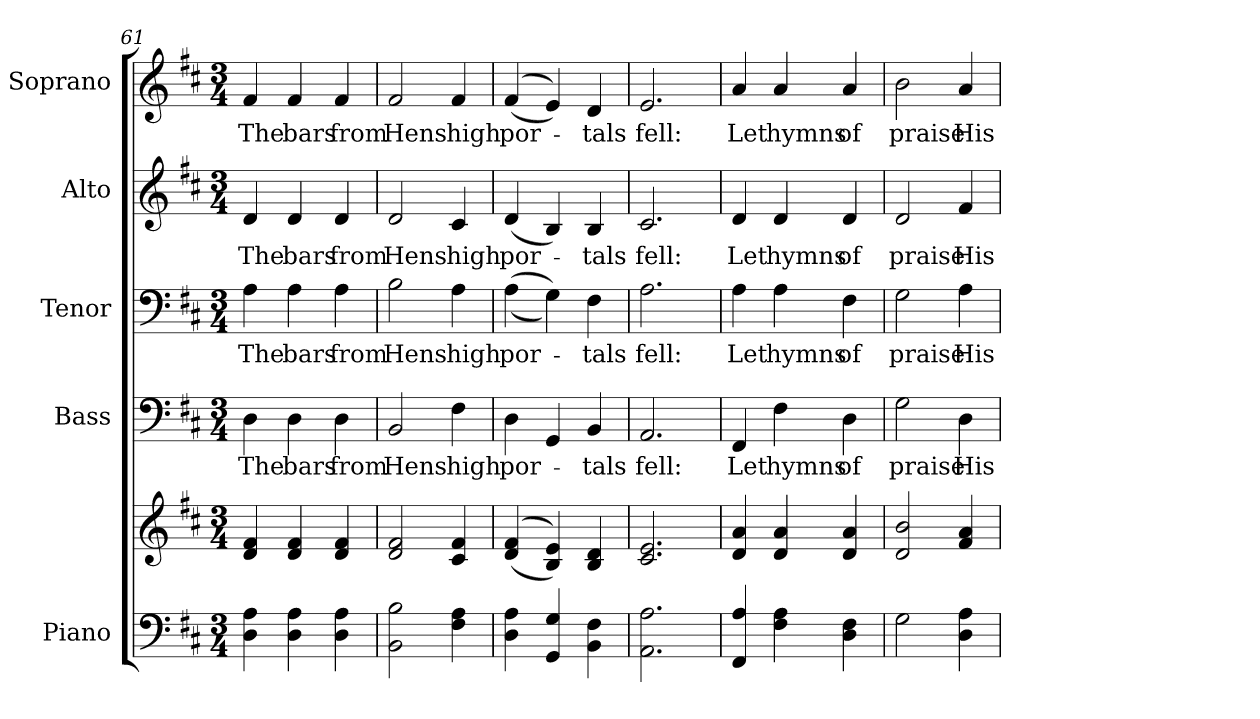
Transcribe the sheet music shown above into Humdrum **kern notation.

**kern	**kern	**kern	**text	**kern	**text	**kern	**text	**kern	**text
*part5	*part5	*part4	*part4	*part3	*part3	*part2	*part2	*part1	*part1
*staff6	*staff5	*staff4	*staff4	*staff3	*staff3	*staff2	*staff2	*staff1	*staff1
*I"Piano	*	*I"Bass	*	*I"Tenor	*	*I"Alto	*	*I"Soprano	*
*I'Pno.	*	*I'B.	*	*I'T.	*	*I'A.	*	*I'S.	*
*clefF4	*clefG2	*clefF4	*	*clefF4	*	*clefG2	*	*clefG2	*
*k[f#c#]	*k[f#c#]	*k[f#c#]	*	*k[f#c#]	*	*k[f#c#]	*	*k[f#c#]	*
*D:	*D:	*D:	*	*D:	*	*D:	*	*D:	*
*M3/4	*M3/4	*M3/4	*	*M3/4	*	*M3/4	*	*M3/4	*
=61	=61	=61	=61	=61	=61	=61	=61	=61	=61
!	!	!	!LO:LY:b:color=#000000	!	!	!	!	!	!
!	!	!	!	!	!LO:LY:b:color=#000000	!	!	!	!
!	!	!	!	!	!	!	!LO:LY:b:color=#000000	!	!
!	!	!	!	!	!	!	!	!	!LO:LY:b:color=#000000
4Di\ 4Ai	4di/ 4f#i	4Di\	The	4Ai\	The	4di/	The	4f#i/	The
!	!	!	!LO:LY:b:color=#000000	!	!	!	!	!	!
!	!	!	!	!	!LO:LY:b:color=#000000	!	!	!	!
!	!	!	!	!	!	!	!LO:LY:b:color=#000000	!	!
!	!	!	!	!	!	!	!	!	!LO:LY:b:color=#000000
4Di\ 4Ai	4di/ 4f#i	4Di\	bars	4Ai\	bars	4di/	bars	4f#i/	bars
!	!	!	!LO:LY:b:color=#000000	!	!	!	!	!	!
!	!	!	!	!	!LO:LY:b:color=#000000	!	!	!	!
!	!	!	!	!	!	!	!LO:LY:b:color=#000000	!	!
!	!	!	!	!	!	!	!	!	!LO:LY:b:color=#000000
4Di\ 4Ai	4di/ 4f#i	4Di\	from	4Ai\	from	4di/	from	4f#i/	from
=62	=62	=62	=62	=62	=62	=62	=62	=62	=62
!	!	!	!LO:LY:b:color=#000000	!	!	!	!	!	!
!	!	!	!	!	!LO:LY:b:color=#000000	!	!	!	!
!	!	!	!	!	!	!	!LO:LY:b:color=#000000	!	!
!	!	!	!	!	!	!	!	!	!LO:LY:b:color=#000000
2BBi\ 2Bi	2di/ 2f#i	2BBi/	Hens	2Bi\	Hens	2di/	Hens	2f#i/	Hens
!	!	!	!LO:LY:b:color=#000000	!	!	!	!	!	!
!	!	!	!	!	!LO:LY:b:color=#000000	!	!	!	!
!	!	!	!	!	!	!	!LO:LY:b:color=#000000	!	!
!	!	!	!	!	!	!	!	!	!LO:LY:b:color=#000000
4F#i\ 4Ai	4c#i/ 4f#i	4F#i\	high	4Ai\	high	4c#i/	high	4f#i/	high
!!LO:PB:g=z
=63	=63	=63	=63	=63	=63	=63	=63	=63	=63
!	!	!	!LO:LY:b:color=#000000	!	!	!	!	!	!
!	!	!	!	!	!LO:LY:b:color=#000000	!	!	!	!
!	!	!	!	!	!	!	!LO:LY:b:color=#000000	!	!
!	!	!	!	!	!	!	!	!	!LO:LY:b:color=#000000
4Di\ 4Ai	((4di/ 4f#i	4Di\	por-	((4Ai\	por-	(4di/	por-	((4f#i/	por-
4GGi/ 4Gi	4Bi/ 4ei))	4GGi/	.	4Gi\))	.	4Bi/)	.	4ei/))	.
!	!	!	!LO:LY:b:color=#000000	!	!	!	!	!	!
!	!	!	!	!	!LO:LY:b:color=#000000	!	!	!	!
!	!	!	!	!	!	!	!LO:LY:b:color=#000000	!	!
!	!	!	!	!	!	!	!	!	!LO:LY:b:color=#000000
4BBi\ 4F#i	4Bi/ 4di	4BBi/	-tals	4F#i\	-tals	4Bi/	-tals	4di/	-tals
=64	=64	=64	=64	=64	=64	=64	=64	=64	=64
!	!	!	!LO:LY:b:color=#000000	!	!	!	!	!	!
!	!	!	!	!	!LO:LY:b:color=#000000	!	!	!	!
!	!	!	!	!	!	!	!LO:LY:b:color=#000000	!	!
!	!	!	!	!	!	!	!	!	!LO:LY:b:color=#000000
2.AAi\ 2.Ai	2.c#i/ 2.ei	2.AAi/	fell:	2.Ai\	fell:	2.c#i/	fell:	2.ei/	fell:
=65	=65	=65	=65	=65	=65	=65	=65	=65	=65
!	!	!	!LO:LY:b:color=#000000	!	!	!	!	!	!
!	!	!	!	!	!LO:LY:b:color=#000000	!	!	!	!
!	!	!	!	!	!	!	!LO:LY:b:color=#000000	!	!
!	!	!	!	!	!	!	!	!	!LO:LY:b:color=#000000
4FF#i/ 4Ai	4di/ 4ai	4FF#i/	Let	4Ai\	Let	4di/	Let	4ai/	Let
!	!	!	!LO:LY:b:color=#000000	!	!	!	!	!	!
!	!	!	!	!	!LO:LY:b:color=#000000	!	!	!	!
!	!	!	!	!	!	!	!LO:LY:b:color=#000000	!	!
!	!	!	!	!	!	!	!	!	!LO:LY:b:color=#000000
4F#i\ 4Ai	4di/ 4ai	4F#i\	hymns	4Ai\	hymns	4di/	hymns	4ai/	hymns
!	!	!	!LO:LY:b:color=#000000	!	!	!	!	!	!
!	!	!	!	!	!LO:LY:b:color=#000000	!	!	!	!
!	!	!	!	!	!	!	!LO:LY:b:color=#000000	!	!
!	!	!	!	!	!	!	!	!	!LO:LY:b:color=#000000
4Di\ 4F#i	4di/ 4ai	4Di\	of	4F#i\	of	4di/	of	4ai/	of
!!LO:PB:g=z
=66	=66	=66	=66	=66	=66	=66	=66	=66	=66
!	!	!	!LO:LY:b:color=#000000	!	!	!	!	!	!
!	!	!	!	!	!LO:LY:b:color=#000000	!	!	!	!
!	!	!	!	!	!	!	!LO:LY:b:color=#000000	!	!
!	!	!	!	!	!	!	!	!	!LO:LY:b:color=#000000
2Gi\	2di/ 2bi	2Gi\	praise	2Gi\	praise	2di/	praise	2bi\	praise
!	!	!	!LO:LY:b:color=#000000	!	!	!	!	!	!
!	!	!	!	!	!LO:LY:b:color=#000000	!	!	!	!
!	!	!	!	!	!	!	!LO:LY:b:color=#000000	!	!
!	!	!	!	!	!	!	!	!	!LO:LY:b:color=#000000
4Di\ 4Ai	4f#i/ 4ai	4Di\	His	4Ai\	His	4f#i/	His	4ai/	His
=	=	=	=	=	=	=	=	=	=
*-	*-	*-	*-	*-	*-	*-	*-	*-	*-
